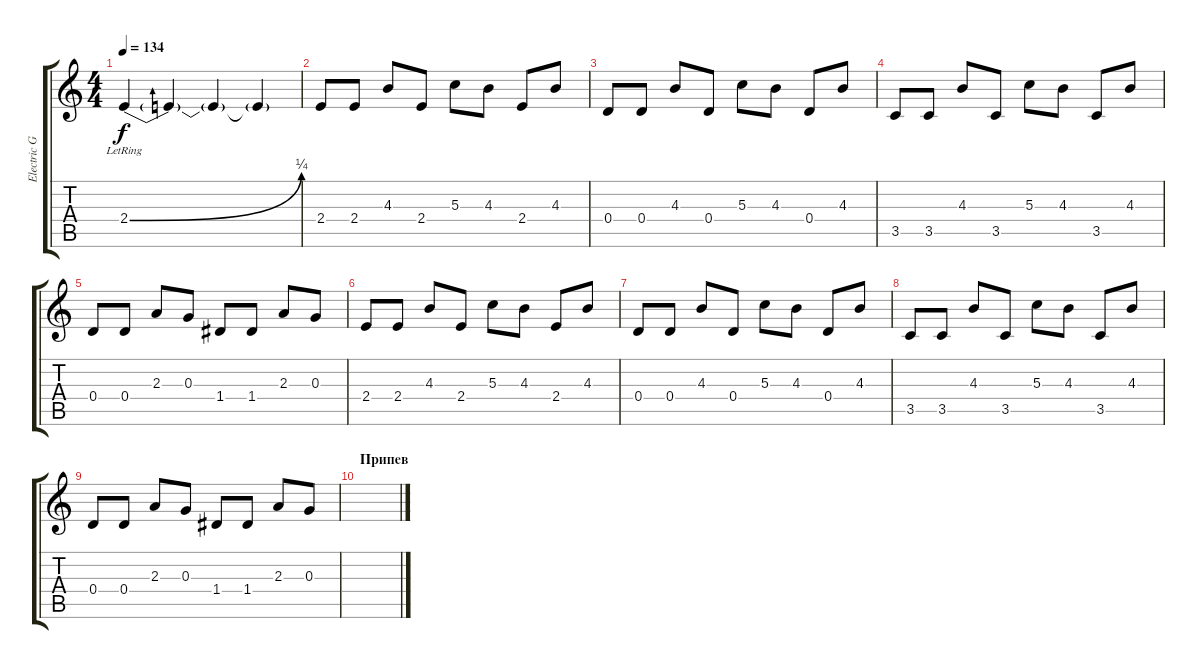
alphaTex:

\track ("Electric Guitar" "Electric G") {instrument distortionguitar}
\staff {score tabs}
\tuning (E4 B3 G3 D3 A2 E2) {hide}
\ts (4 4)
\tempo 134
\clef g2
\ks c
2.4{be (bend 0 0 60 1) lr}.4{dy f} 2.4{t}.4 2.4{t}.4 2.4{t}.4 |
2.4.8 2.4.8 4.3.8 2.4.8 5.3.8 4.3.8 2.4.8 4.3.8 |
0.4.8 0.4.8 4.3.8 0.4.8 5.3.8 4.3.8 0.4.8 4.3.8 |
3.5.8 3.5.8 4.3.8 3.5.8 5.3.8 4.3.8 3.5.8 4.3.8 |
0.4.8 0.4.8 2.3.8 0.3.8 1.4.8 1.4.8 2.3.8 0.3.8 |
2.4.8 2.4.8 4.3.8 2.4.8 5.3.8 4.3.8 2.4.8 4.3.8 |
0.4.8 0.4.8 4.3.8 0.4.8 5.3.8 4.3.8 0.4.8 4.3.8 |
3.5.8 3.5.8 4.3.8 3.5.8 5.3.8 4.3.8 3.5.8 4.3.8 |
0.4.8 0.4.8 2.3.8 0.3.8 1.4.8 1.4.8 2.3.8 0.3.8 |
\section ("" "Припев")
